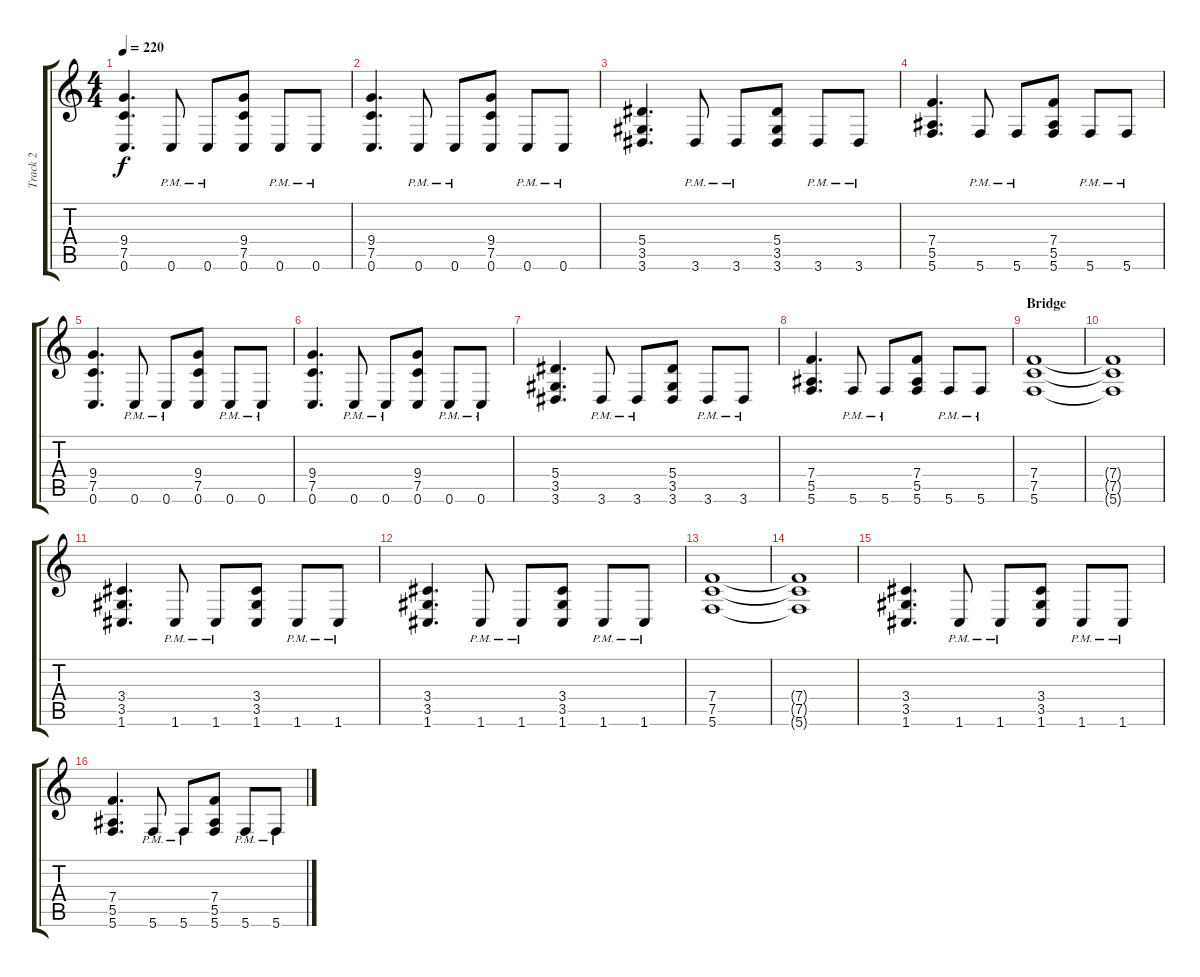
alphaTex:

\track ("Track 2" "Track 2") {instrument overdrivenguitar}
\staff {score tabs}
\tuning (C4 G3 Ab3 Bb2 F2 C2) {hide}
\ts (4 4)
\tempo 220
\clef g2
\ks c
(9.4 7.5 0.6).4{d dy f} 0.6{pm}.8 0.6{pm}.8 (9.4 7.5 0.6).8 0.6{pm}.8 0.6{pm}.8 |
(9.4 7.5 0.6).4{d} 0.6{pm}.8 0.6{pm}.8 (9.4 7.5 0.6).8 0.6{pm}.8 0.6{pm}.8 |
(5.4 3.5 3.6).4{d} 3.6{pm}.8 3.6{pm}.8 (5.4 3.5 3.6).8 3.6{pm}.8 3.6{pm}.8 |
(7.4 5.5 5.6).4{d} 5.6{pm}.8 5.6{pm}.8 (7.4 5.5 5.6).8 5.6{pm}.8 5.6{pm}.8 |
(9.4 7.5 0.6).4{d} 0.6{pm}.8 0.6{pm}.8 (9.4 7.5 0.6).8 0.6{pm}.8 0.6{pm}.8 |
(9.4 7.5 0.6).4{d} 0.6{pm}.8 0.6{pm}.8 (9.4 7.5 0.6).8 0.6{pm}.8 0.6{pm}.8 |
(5.4 3.5 3.6).4{d} 3.6{pm}.8 3.6{pm}.8 (5.4 3.5 3.6).8 3.6{pm}.8 3.6{pm}.8 |
(7.4 5.5 5.6).4{d} 5.6{pm}.8 5.6{pm}.8 (7.4 5.5 5.6).8 5.6{pm}.8 5.6{pm}.8 |
\section ("" "Bridge")
(7.4 7.5 5.6).1 |
(7.4{t} 7.5{t} 5.6{t}).1 |
(3.4 3.5 1.6).4{d} 1.6{pm}.8 1.6{pm}.8 (3.4 3.5 1.6).8 1.6{pm}.8 1.6{pm}.8 |
(3.4 3.5 1.6).4{d} 1.6{pm}.8 1.6{pm}.8 (3.4 3.5 1.6).8 1.6{pm}.8 1.6{pm}.8 |
(7.4 7.5 5.6).1 |
(7.4{t} 7.5{t} 5.6{t}).1 |
(3.4 3.5 1.6).4{d} 1.6{pm}.8 1.6{pm}.8 (3.4 3.5 1.6).8 1.6{pm}.8 1.6{pm}.8 |
(7.4 5.5 5.6).4{d} 5.6{pm}.8 5.6{pm}.8 (7.4 5.5 5.6).8 5.6{pm}.8 5.6{pm}.8
